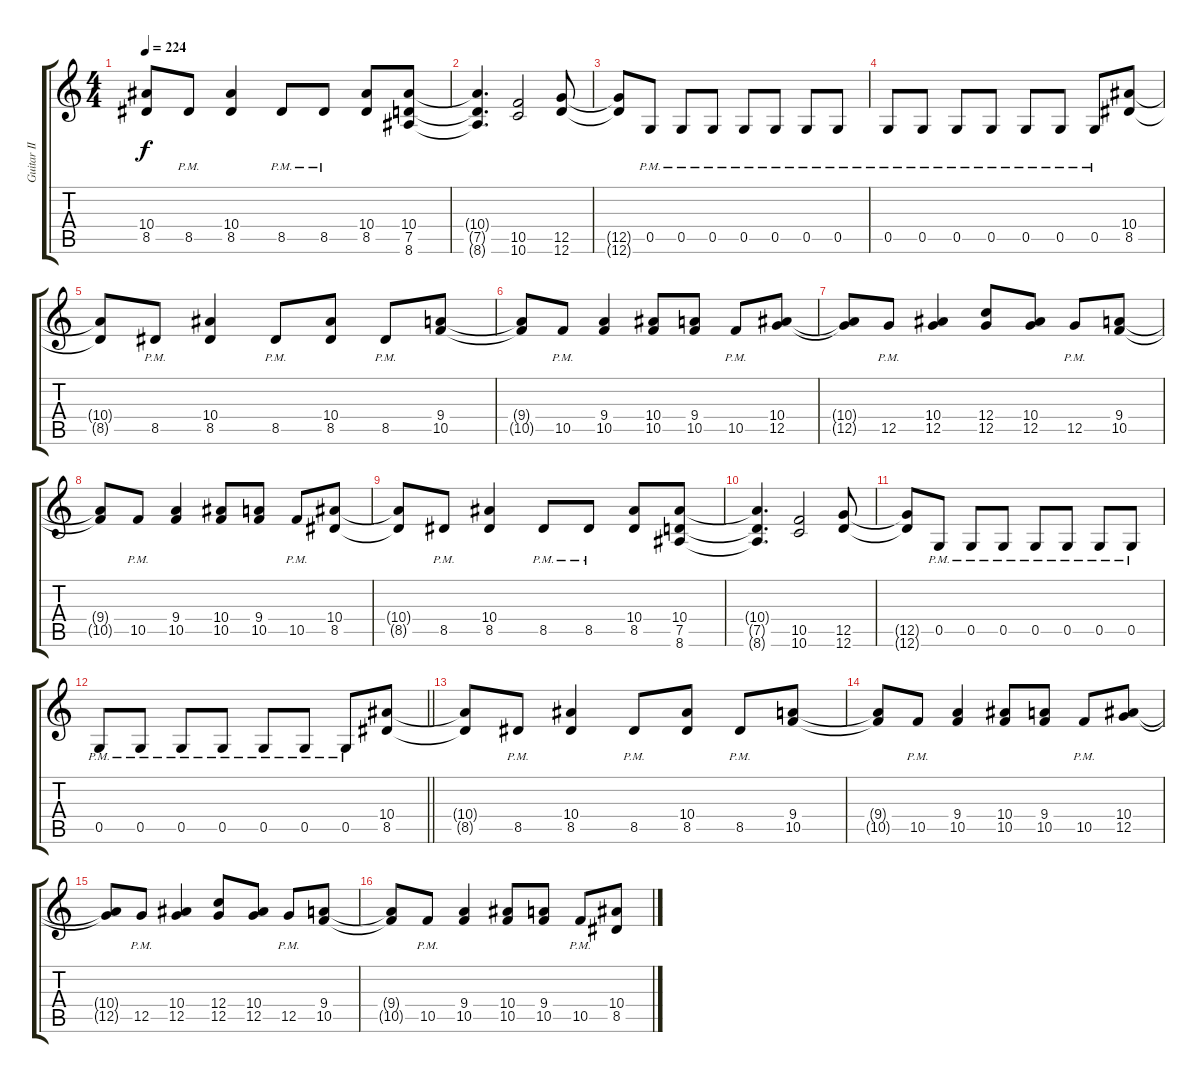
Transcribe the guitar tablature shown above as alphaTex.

\track ("Guitar II" "Guitar II") {mute instrument distortionguitar}
\staff {score tabs}
\tuning (D4 A3 F3 C3 G2 D2) {hide}
\ts (4 4)
\tempo 224
\clef g2
\ks c
(10.4{t} 8.5{t}).8{dy f} 8.5{pm}.8 (10.4 8.5).4 8.5{pm}.8 8.5{pm}.8 (10.4 8.5).8 (10.4 7.5 8.6).8 |
(10.4{t} 7.5{t} 8.6{t}).4{d} (10.5 10.6).2 (12.5 12.6).8 |
(12.5{t} 12.6{t}).8 0.5{pm}.8 0.5{pm}.8 0.5{pm}.8 0.5{pm}.8 0.5{pm}.8 0.5{pm}.8 0.5{pm}.8 |
0.5{pm}.8 0.5{pm}.8 0.5{pm}.8 0.5{pm}.8 0.5{pm}.8 0.5{pm}.8 0.5{pm}.8 (10.4 8.5).8 |
(10.4{t} 8.5{t}).8 8.5{pm}.8 (10.4 8.5).4 8.5{pm}.8 (10.4 8.5).8 8.5{pm}.8 (9.4 10.5).8 |
(9.4{t} 10.5{t}).8 10.5{pm}.8 (9.4 10.5).4 (10.4 10.5).8 (9.4 10.5).8 10.5{pm}.8 (10.4 12.5).8 |
(10.4{t} 12.5{t}).8 12.5{pm}.8 (10.4 12.5).4 (12.4 12.5).8 (10.4 12.5).8 12.5{pm}.8 (9.4 10.5).8 |
(9.4{t} 10.5{t}).8 10.5{pm}.8 (9.4 10.5).4 (10.4 10.5).8 (9.4 10.5).8 10.5{pm}.8 (10.4 8.5).8 |
(10.4{t} 8.5{t}).8 8.5{pm}.8 (10.4 8.5).4 8.5{pm}.8 8.5{pm}.8 (10.4 8.5).8 (10.4 7.5 8.6).8 |
(10.4{t} 7.5{t} 8.6{t}).4{d} (10.5 10.6).2 (12.5 12.6).8 |
(12.5{t} 12.6{t}).8 0.5{pm}.8 0.5{pm}.8 0.5{pm}.8 0.5{pm}.8 0.5{pm}.8 0.5{pm}.8 0.5{pm}.8 |
\barLineRight lightlight
0.5{pm}.8 0.5{pm}.8 0.5{pm}.8 0.5{pm}.8 0.5{pm}.8 0.5{pm}.8 0.5{pm}.8 (10.4 8.5).8 |
(10.4{t} 8.5{t}).8 8.5{pm}.8 (10.4 8.5).4 8.5{pm}.8 (10.4 8.5).8 8.5{pm}.8 (9.4 10.5).8 |
(9.4{t} 10.5{t}).8 10.5{pm}.8 (9.4 10.5).4 (10.4 10.5).8 (9.4 10.5).8 10.5{pm}.8 (10.4 12.5).8 |
(10.4{t} 12.5{t}).8 12.5{pm}.8 (10.4 12.5).4 (12.4 12.5).8 (10.4 12.5).8 12.5{pm}.8 (9.4 10.5).8 |
(9.4{t} 10.5{t}).8 10.5{pm}.8 (9.4 10.5).4 (10.4 10.5).8 (9.4 10.5).8 10.5{pm}.8 (10.4 8.5).8
